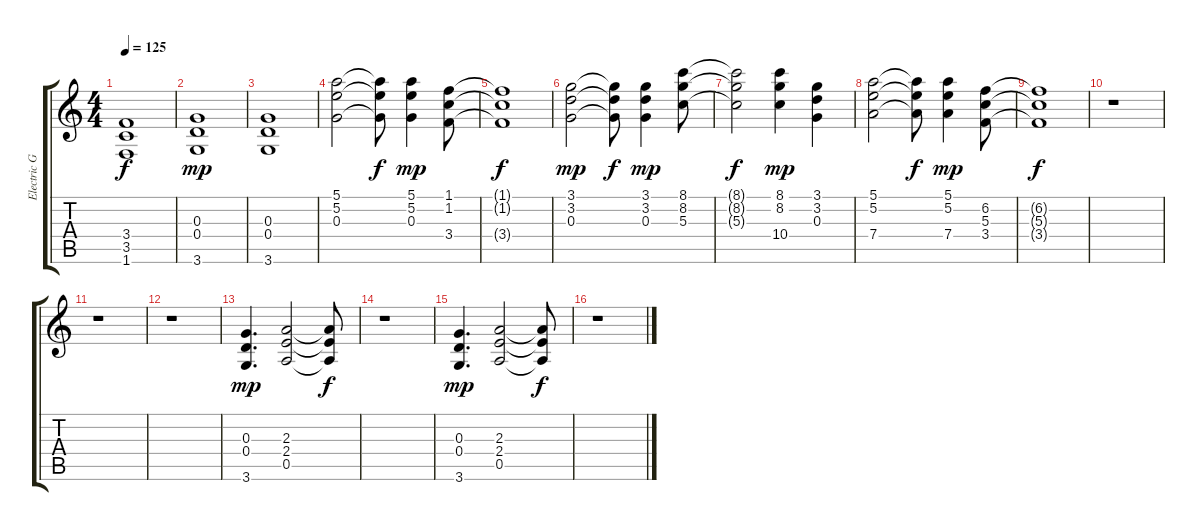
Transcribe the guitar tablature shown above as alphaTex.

\track ("Electric Guitar" "Electric G") {instrument distortionguitar}
\staff {score tabs}
\tuning (E4 B3 G3 D3 A2 E2) {hide}
\ts (4 4)
\tempo 125
\clef g2
\ks c
(3.4{t} 3.5{t} 1.6{t}).1{dy f} |
(0.3 0.4 3.6).1{dy mp} |
(0.3 0.4 3.6).1 |
(5.1 5.2 0.3).2 (5.1{t} 5.2{t} 0.3{t}).8{dy f} (5.1 5.2 0.3).4{dy mp} (1.1 1.2 3.4).8 |
(1.1{t} 1.2{t} 3.4{t}).1{dy f} |
(3.1 3.2 0.3).2{dy mp} (3.1{t} 3.2{t} 0.3{t}).8{dy f} (3.1 3.2 0.3).4{dy mp} (8.1 8.2 5.3).8 |
(8.1{t} 8.2{t} 5.3{t}).2{dy f} (8.1 8.2 10.4).4{dy mp} (3.1 3.2 0.3).4 |
(5.1 5.2 7.4).2 (5.1{t} 5.2{t} 7.4{t}).8{dy f} (5.1 5.2 7.4).4{dy mp} (6.2 5.3 3.4).8 |
(6.2{t} 5.3{t} 3.4{t}).1{dy f} |
r.1 |
r.1 |
r.1 |
(0.3 0.4 3.6).4{d dy mp} (2.3 2.4 0.5).2 (2.3{t} 2.4{t} 0.5{t}).8{dy f} |
r.1 |
(0.3 0.4 3.6).4{d dy mp} (2.3 2.4 0.5).2 (2.3{t} 2.4{t} 0.5{t}).8{dy f} |
r.1
